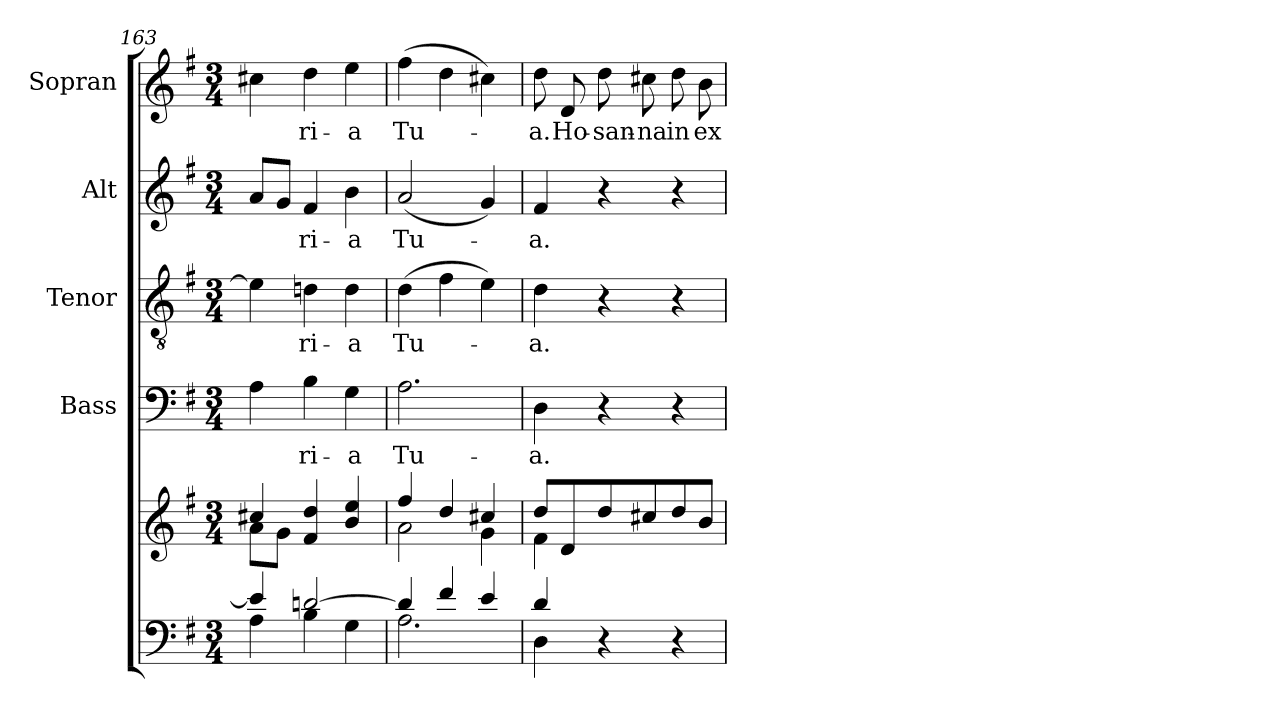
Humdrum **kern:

**kern	**kern	**kern	**text	**kern	**text	**kern	**text	**kern	**text
*part5	*part5	*part4	*part4	*part3	*part3	*part2	*part2	*part1	*part1
*staff6	*staff5	*staff4	*staff4	*staff3	*staff3	*staff2	*staff2	*staff1	*staff1
*	*	*I"Bass	*	*I"Tenor	*	*I"Alt	*	*I"Sopran	*
*	*	*I'B	*	*I'T	*	*I'A	*	*I'S	*
*clefF4	*clefG2	*clefF4	*	*clefGv2	*	*clefG2	*	*clefG2	*
*k[f#]	*k[f#]	*k[f#]	*	*k[f#]	*	*k[f#]	*	*k[f#]	*
*G:	*G:	*G:	*	*G:	*	*G:	*	*G:	*
*M3/4	*M3/4	*M3/4	*	*M3/4	*	*M3/4	*	*M3/4	*
=163	=163	=163	=163	=163	=163	=163	=163	=163	=163
*^	*^	*	*	*	*	*	*	*	*
4e/]	4A\	4cc#X/	8a\L	4A\	.	4e\]	.	8a/L	.	4cc#X\	.
.	.	.	8g\J	.	.	.	.	8g/J	.	.	.
!	!	!	!	!	!LO:LY:b	!	!LO:LY:b	!	!LO:LY:b	!	!LO:LY:b
[>2dn/	4B\	4f#/ 4dd/	2ryy	4B\	-ri-	4dn\	-ri-	4f#/	-ri-	4dd\	-ri-
!	!	!	!	!	!LO:LY:b	!	!LO:LY:b	!	!LO:LY:b	!	!LO:LY:b
.	4G\	4b/ 4ee/	.	4G\	-a	4d\	-a	4b\	-a	4ee\	-a
=164	=164	=164	=164	=164	=164	=164	=164	=164	=164	=164	=164
!	!	!	!	!	!LO:LY:b	!	!LO:LY:b	!	!LO:LY:b	!	!LO:LY:b
4d/]	2.A\	4ff#/	2a\	2.A\	Tu-	(>4d\	Tu-	(<2a/	Tu-	(>4ff#\	Tu-
4f#/	.	4dd/	.	.	.	4f#\	.	.	.	4dd\	.
4e/	.	4cc#X/	4g\	.	.	4e\)	.	4g/)	.	4cc#X\)	.
=165	=165	=165	=165	=165	=165	=165	=165	=165	=165	=165	=165
!	!	!	!	!	!LO:LY:b	!	!LO:LY:b	!	!LO:LY:b	!	!LO:LY:b
4d/	4D\	8dd/L	4f#\	4D\	-a.	4d\	-a.	4f#/	-a.	8dd\	-a.
!	!	!	!	!	!	!	!	!	!	!	!LO:LY:b
.	.	8d/	.	.	.	.	.	.	.	8d/	Ho-
!	!	!	!	!	!	!	!	!	!	!	!LO:LY:b
2ryy	4r	8dd/	2ryy	4r	.	4r	.	4r	.	8dd\	-san-
!	!	!	!	!	!	!	!	!	!	!	!LO:LY:b
.	.	8cc#X/	.	.	.	.	.	.	.	8cc#X\	-na
!	!	!	!	!	!	!	!	!	!	!	!LO:LY:b
.	4r	8dd/	.	4r	.	4r	.	4r	.	8dd\	in
!	!	!	!	!	!	!	!	!	!	!	!LO:LY:b
.	.	8b/J	.	.	.	.	.	.	.	8b\	ex-
*v	*v	*	*	*	*	*	*	*	*	*	*
*	*v	*v	*	*	*	*	*	*	*	*
=	=	=	=	=	=	=	=	=	=
*-	*-	*-	*-	*-	*-	*-	*-	*-	*-
